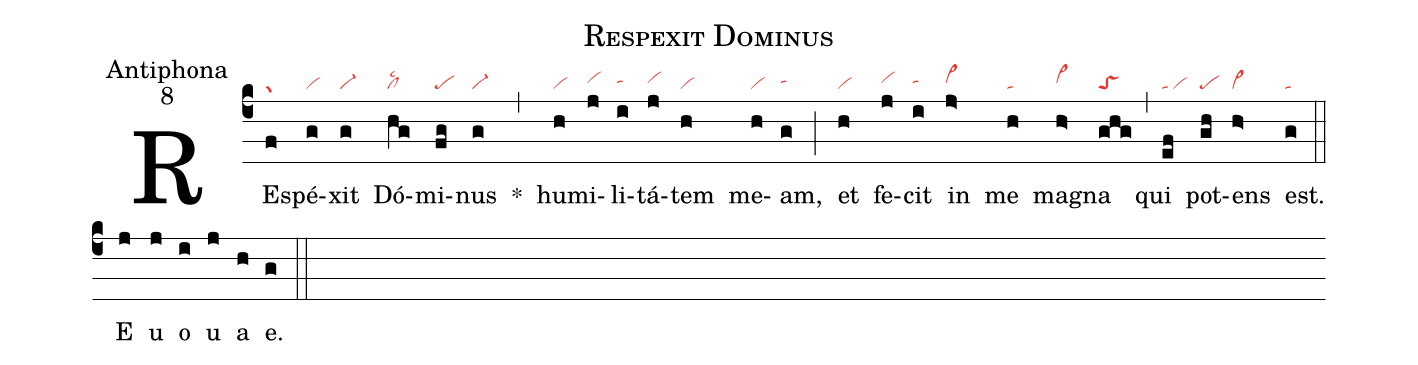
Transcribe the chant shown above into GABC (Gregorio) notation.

name:Respexit Dominus;
office-part:Antiphona;
mode:8;
nabc-lines:1;
%%
(c4)RE(f|gr)spé(g|vi)xit(g|vi-) Dó(hg|cllsc2)mi(fg|pe)nus(g|vi-) <sp>*</sp>(,) hu(h|vi)mi(j|vihh)li(i|tahh)tá(j|vihh)tem(h|vi) me(h|vi)am,(g|tahh) (;) et(h|vi) fe(j|vihh)cit(i|tahh) in(j>|vi>hh) me(h|ta) ma(h>|vi>hh)gna(ghg|toS) (,) qui(ef|ta/vi) pot(gh|pe)ens(h>|vi>) est.(g|ta) (::) <eu>E(j) u(j) o(i) u(j) a(h) e.(g) </eu>(::)
